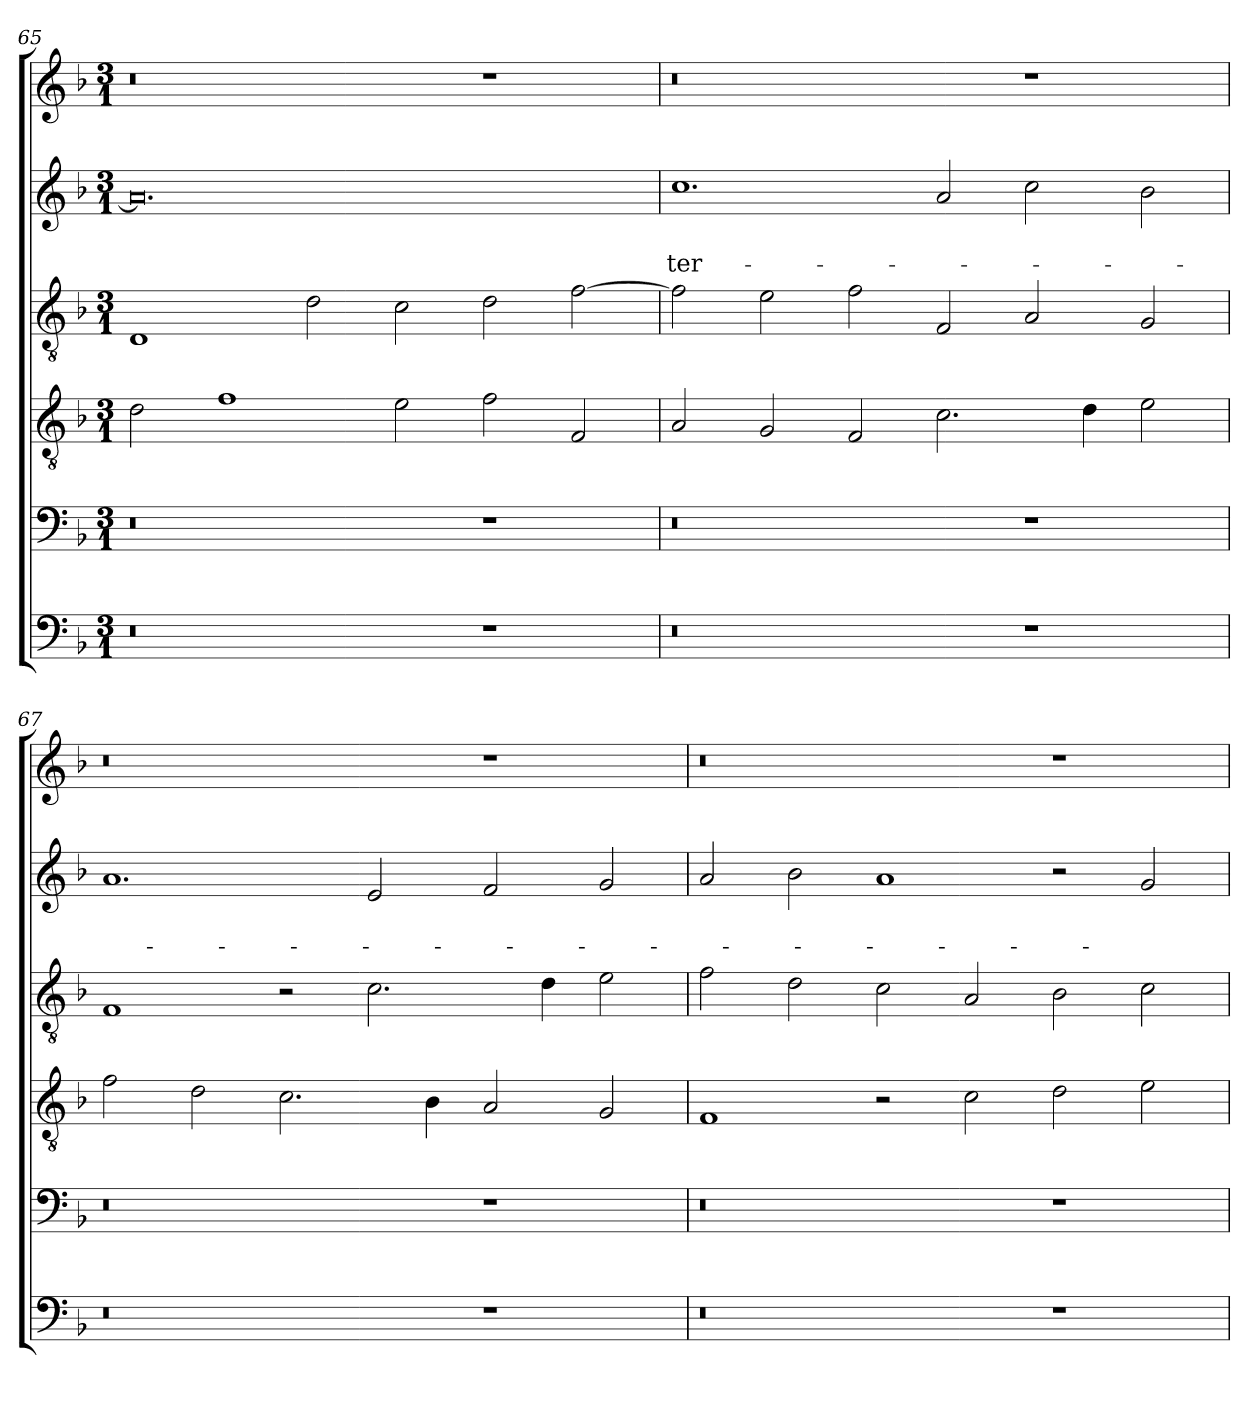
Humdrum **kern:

**kern	**kern	**kern	**kern	**kern	**text	**text	**kern
*part6	*part5	*part4	*part3	*part2	*part2	*part2	*part1
*staff6	*staff5	*staff4	*staff3	*staff2	*staff2	*staff2	*staff1
*clefF4	*clefF4	*clefGv2	*clefGv2	*clefG2	*	*	*clefG2
*k[b-]	*k[b-]	*k[b-]	*k[b-]	*k[b-]	*	*	*k[b-]
*F:	*F:	*F:	*F:	*F:	*	*	*F:
*M3/1	*M3/1	*M3/1	*M3/1	*M3/1	*	*	*M3/1
=65	=65	=65	=65	=65	=65	=65	=65
0r	0r	2d\	1D	0.a]	.	.	0r
.	.	1f	.	.	.	.	.
.	.	.	2d\	.	.	.	.
.	.	2e\	2c\	.	.	.	.
1r	1r	2f\	2d\	.	.	.	1r
.	.	2F/	[2f\	.	.	.	.
!!LO:LB:g=z
=66	=66	=66	=66	=66	=66	=66	=66
0r	0r	2A/	2f\]	1.cc	.	ter-	0r
.	.	2G/	2e\	.	.	.	.
.	.	2F/	2f\	.	.	.	.
.	.	2.c\	2F/	2a/	.	.	.
1r	1r	.	2A/	2cc\	.	.	1r
.	.	4d\	.	.	.	.	.
.	.	2e\	2G/	2b-\	.	.	.
=67	=67	=67	=67	=67	=67	=67	=67
0r	0r	2f\	1F	1.a	.	.	0r
.	.	2d\	.	.	.	.	.
.	.	2.c\	2r	.	.	.	.
.	.	.	2.c\	2e/	.	.	.
.	.	4B-\	.	.	.	.	.
1r	1r	2A/	.	2f/	.	.	1r
.	.	.	4d\	.	.	.	.
.	.	2G/	2e\	2g/	.	.	.
=68	=68	=68	=68	=68	=68	=68	=68
0r	0r	1F	2f\	2a/	.	.	0r
.	.	.	2d\	2b-\	.	.	.
.	.	2r	2c\	1a	.	.	.
.	.	2c\	2A/	.	.	.	.
1r	1r	2d\	2B-\	2r	.	.	1r
.	.	2e\	2c\	2g/	.	.	.
=	=	=	=	=	=	=	=
*-	*-	*-	*-	*-	*-	*-	*-
